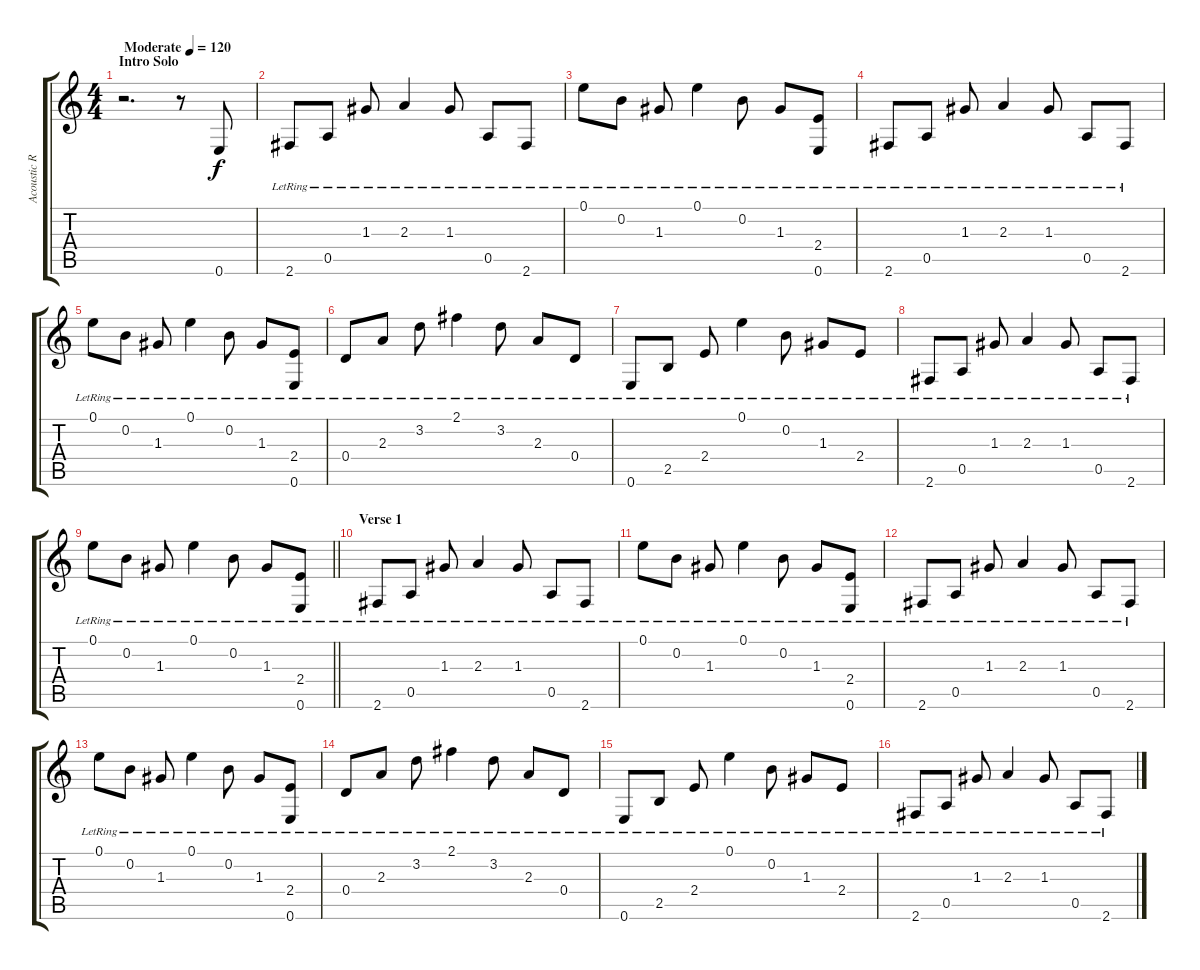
\track ("Acoustic Rythym" "Acoustic R") {instrument acousticguitarsteel}
\staff {score tabs}
\tuning (E4 B3 G3 D3 A2 E2) {hide}
\ts (4 4)
\section ("" "Intro Solo")
\tempo (120 "Moderate")
\clef g2
\ks c
r.2{d dy f instrument acousticguitarsteel} r.8 0.6.8 |
2.6{lr}.8 0.5{lr}.8 1.3{lr}.8 2.3{lr}.4 1.3{lr}.8 0.5{lr}.8 2.6{lr}.8 |
0.1{lr}.8 0.2{lr}.8 1.3{lr}.8 0.1{lr}.4 0.2{lr}.8 1.3{lr}.8 (2.4{lr} 0.6).8 |
2.6{lr}.8 0.5{lr}.8 1.3{lr}.8 2.3{lr}.4 1.3{lr}.8 0.5{lr}.8 2.6{lr}.8 |
0.1{lr}.8 0.2{lr}.8 1.3{lr}.8 0.1{lr}.4 0.2{lr}.8 1.3{lr}.8 (2.4{lr} 0.6).8 |
0.4{lr}.8 2.3{lr}.8 3.2{lr}.8 2.1{lr}.4 3.2{lr}.8 2.3{lr}.8 0.4{lr}.8 |
0.6{lr}.8 2.5{lr}.8 2.4{lr}.8 0.1{lr}.4 0.2{lr}.8 1.3{lr}.8 2.4{lr}.8 |
2.6{lr}.8 0.5{lr}.8 1.3{lr}.8 2.3{lr}.4 1.3{lr}.8 0.5{lr}.8 2.6{lr}.8 |
\barLineRight lightlight
0.1{lr}.8 0.2{lr}.8 1.3{lr}.8 0.1{lr}.4 0.2{lr}.8 1.3{lr}.8 (2.4{lr} 0.6).8 |
\section ("" "Verse 1")
2.6{lr}.8 0.5{lr}.8 1.3{lr}.8 2.3{lr}.4 1.3{lr}.8 0.5{lr}.8 2.6{lr}.8 |
0.1{lr}.8 0.2{lr}.8 1.3{lr}.8 0.1{lr}.4 0.2{lr}.8 1.3{lr}.8 (2.4{lr} 0.6).8 |
2.6{lr}.8 0.5{lr}.8 1.3{lr}.8 2.3{lr}.4 1.3{lr}.8 0.5{lr}.8 2.6{lr}.8 |
0.1{lr}.8 0.2{lr}.8 1.3{lr}.8 0.1{lr}.4 0.2{lr}.8 1.3{lr}.8 (2.4{lr} 0.6).8 |
0.4{lr}.8 2.3{lr}.8 3.2{lr}.8 2.1{lr}.4 3.2{lr}.8 2.3{lr}.8 0.4{lr}.8 |
0.6{lr}.8 2.5{lr}.8 2.4{lr}.8 0.1{lr}.4 0.2{lr}.8 1.3{lr}.8 2.4{lr}.8 |
2.6{lr}.8 0.5{lr}.8 1.3{lr}.8 2.3{lr}.4 1.3{lr}.8 0.5{lr}.8 2.6{lr}.8
